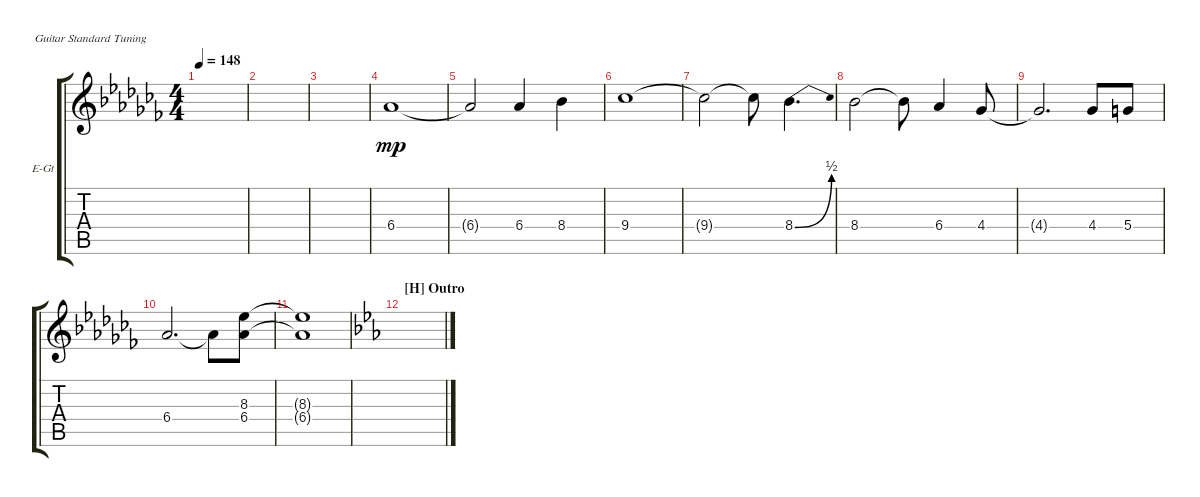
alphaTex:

\defaultSystemsLayout 4
\bracketExtendMode groupsimilarinstruments
\firstSystemTrackNameOrientation horizontal
\otherSystemsTrackNameOrientation horizontal
\track ("Electric Guitar" "E-Gt") {instrument distortionguitar}
\staff {score tabs}
\tuning (E4 B3 G3 D3 A2 E2)
\ts (4 4)
\tempo 148
\clef g2
\ks abminor
|
|
|
6.4.1{dy mp} |
6.4{t}.2 6.4.4 8.4.4 |
9.4.1 |
9.4{t}.2 9.4{t}.8 8.4{be (bend 0 0 15 2)}.4{d} |
8.4.2 8.4{t}.8 6.4.4 4.4.8 |
4.4{t}.2{d} 4.4.8 5.4.8 |
6.4.2{d} 6.4{t}.8 (6.4 8.3).8 |
(6.4{t} 8.3{t}).1 |
\section ("H" "Outro")
\ks cminor
